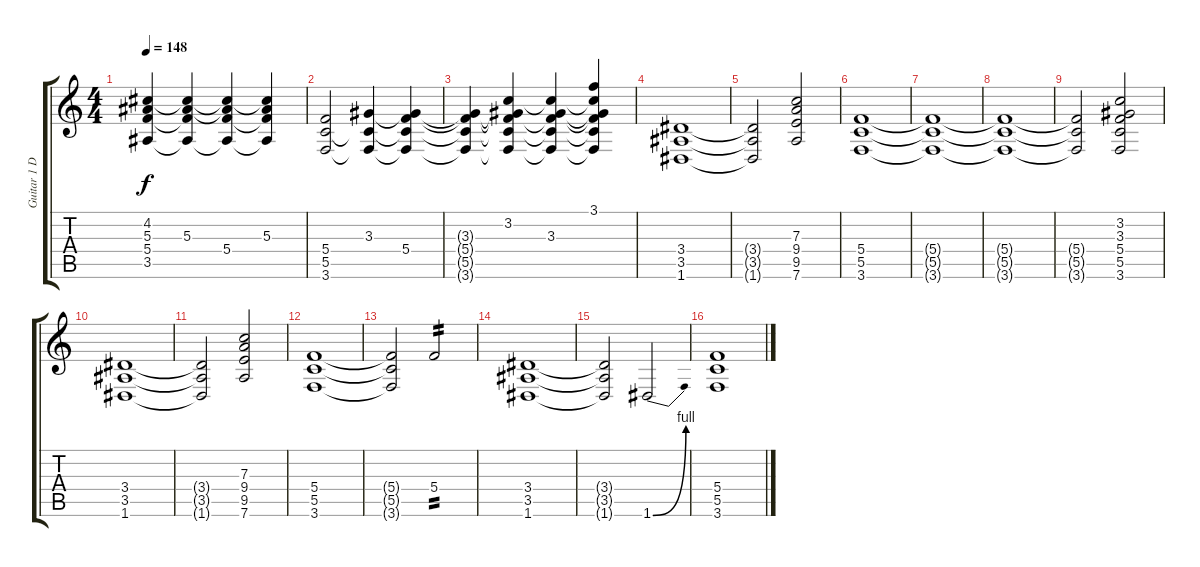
\track ("Guitar 1 D-tuned" "Guitar 1 D") {instrument overdrivenguitar}
\staff {score tabs}
\tuning (D4 A3 F3 C3 G2 D2) {hide}
\ts (4 4)
\tempo 148
\clef g2
\ks c
(4.2 5.3{t} 5.4{t} 3.5{t}).4{dy f} (4.2{t} 5.3 5.4{t} 3.5{t}).4 (4.2{t} 5.3{t} 5.4 3.5{t}).4 (4.2{t} 5.3 5.4{t} 3.5{t}).4 |
(5.4 5.5 3.6).2 (3.3 5.5{t} 3.6{t}).4 (3.3{t} 5.4 5.5{t} 3.6{t}).4 |
(3.3{t} 5.4{t} 5.5{t} 3.6{t}).4 (3.2 3.3{t} 5.4{t} 5.5{t} 3.6{t}).4 (3.2{t} 3.3 5.4{t} 5.5{t} 3.6{t}).4 (3.1 3.2{t} 3.3{t} 5.4{t} 5.5{t} 3.6{t}).4 |
(3.4 3.5 1.6).1 |
(3.4{t} 3.5{t} 1.6{t}).2 (7.3 9.4 9.5 7.6).2 |
(5.4 5.5 3.6).1 |
(5.4{t} 5.5{t} 3.6{t}).1 |
(5.4{t} 5.5{t} 3.6{t}).1 |
(5.4{t} 5.5{t} 3.6{t}).2 (3.2 3.3 5.4 5.5 3.6).2 |
(3.4 3.5 1.6).1 |
(3.4{t} 3.5{t} 1.6{t}).2 (7.3 9.4 9.5 7.6).2 |
(5.4 5.5 3.6).1 |
(5.4{t} 5.5{t} 3.6{t}).2 5.4.2{tp 2} |
(3.4 3.5 1.6).1 |
(3.4{t} 3.5{t} 1.6{t}).2 1.6{be (bend 0 0 60 4)}.2 |
(5.4 5.5 3.6).1
